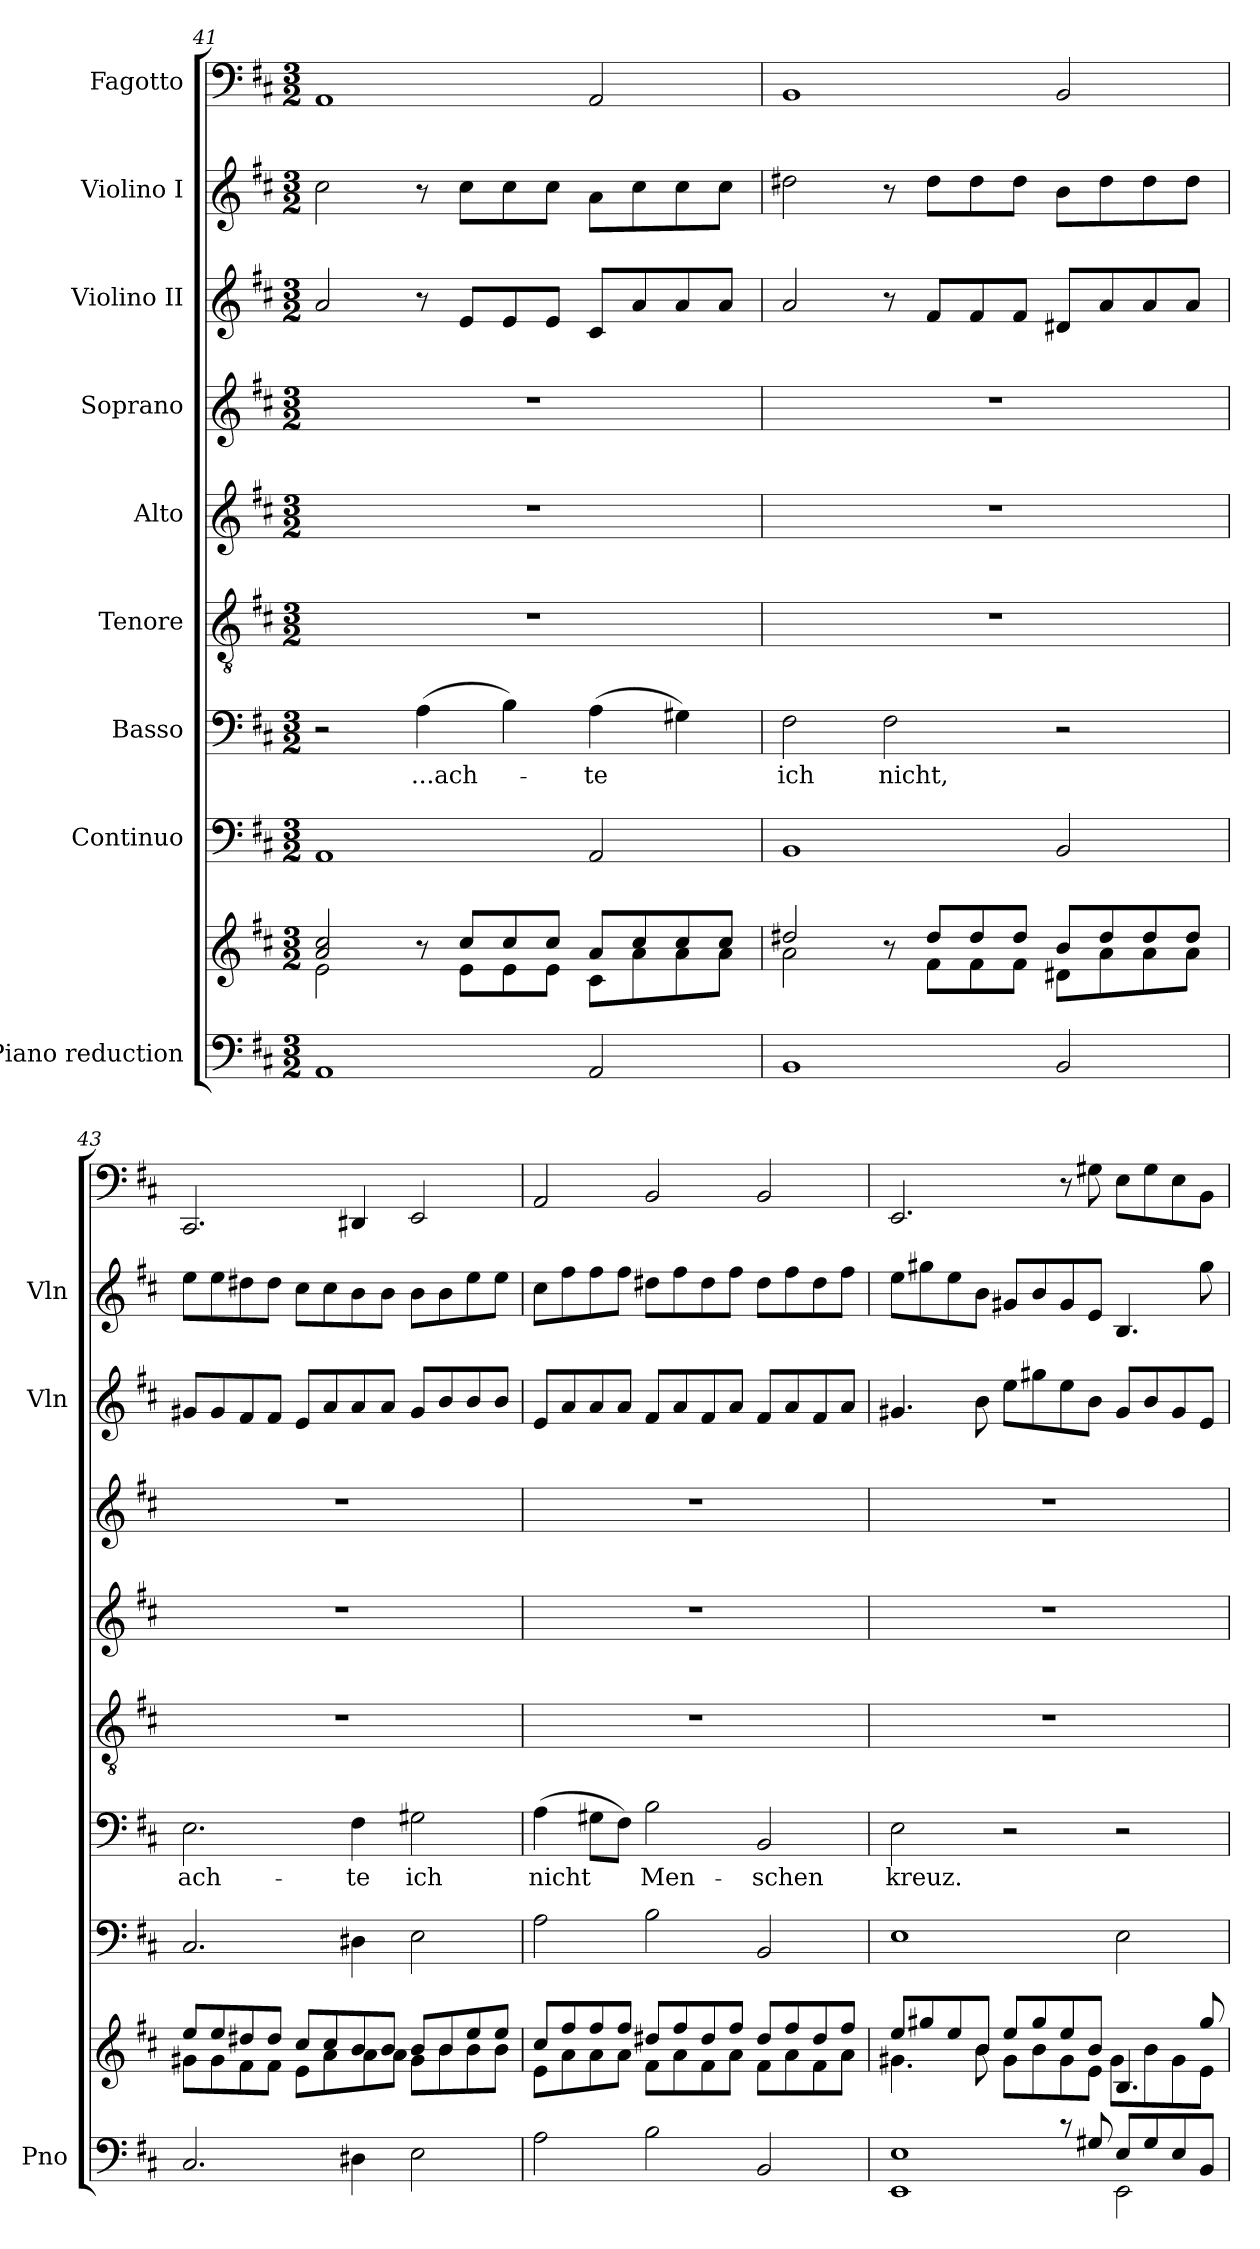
**kern	**kern	**kern	**kern	**text	**kern	**kern	**kern	**kern	**kern	**kern
*part9	*part9	*part8	*part7	*part7	*part6	*part5	*part4	*part3	*part2	*part1
*staff10	*staff9	*staff8	*staff7	*staff7	*staff6	*staff5	*staff4	*staff3	*staff2	*staff1
*I"Piano reduction	*	*I"Continuo	*I"Basso	*	*I"Tenore	*I"Alto	*I"Soprano	*I"Violino II	*I"Violino I	*I"Fagotto
*I'Pno	*	*	*	*	*	*	*	*I'Vln	*I'Vln	*
*clefF4	*clefG2	*clefF4	*clefF4	*	*clefGv2	*clefG2	*clefG2	*clefG2	*clefG2	*clefF4
*k[f#c#]	*k[f#c#]	*k[f#c#]	*k[f#c#]	*	*k[f#c#]	*k[f#c#]	*k[f#c#]	*k[f#c#]	*k[f#c#]	*k[f#c#]
*M3/2	*M3/2	*M3/2	*M3/2	*	*M3/2	*M3/2	*M3/2	*M3/2	*M3/2	*M3/2
=41	=41	=41	=41	=41	=41	=41	=41	=41	=41	=41
*	*^	*	*	*	*	*	*	*	*	*
1AA	2a/ 2cc#/	2e!\	1AA	2r	.	1.r	1.r	1.r	2a/	2cc#\	1AA
!	!	!	!	!	!LO:LY:b	!	!	!	!	!	!
.	8r	8ryy	.	(4A\	...ach-	.	.	.	8r	8r	.
.	8cc#/L	8e\L	.	.	.	.	.	.	8e/L	8cc#\L	.
.	8cc#/	8e\	.	4B\)	.	.	.	.	8e/	8cc#\	.
.	8cc#/J	8e\J	.	.	.	.	.	.	8e/J	8cc#\J	.
!	!	!	!	!	!LO:LY:b	!	!	!	!	!	!
2AA/	8a/L	8c#\L	2AA/	(4A\	-te	.	.	.	8c#/L	8a\L	2AA/
.	8cc#/	8a\	.	.	.	.	.	.	8a/	8cc#\	.
.	8cc#/	8a\	.	4G#X\)	.	.	.	.	8a/	8cc#\	.
.	8cc#/J	8a\J	.	.	.	.	.	.	8a/J	8cc#\J	.
!!LO:PB:g=z
=42	=42	=42	=42	=42	=42	=42	=42	=42	=42	=42	=42
!	!	!	!	!	!LO:LY:b	!	!	!	!	!	!
1BB	2dd#X/	2a\	1BB	2F#\	ich	1.r	1.r	1.r	2a/	2dd#X\	1BB
!	!	!	!	!	!LO:LY:b	!	!	!	!	!	!
.	8r	8ryy	.	2F#\	nicht,	.	.	.	8r	8r	.
.	8dd#/L	8f#\L	.	.	.	.	.	.	8f#/L	8dd#\L	.
.	8dd#/	8f#\	.	.	.	.	.	.	8f#/	8dd#\	.
.	8dd#/J	8f#\J	.	.	.	.	.	.	8f#/J	8dd#\J	.
2BB/	8b/L	8d#X\L	2BB/	2r	.	.	.	.	8d#X/L	8b\L	2BB/
.	8dd#/	8a\	.	.	.	.	.	.	8a/	8dd#\	.
.	8dd#/	8a\	.	.	.	.	.	.	8a/	8dd#\	.
.	8dd#/J	8a\J	.	.	.	.	.	.	8a/J	8dd#\J	.
=43	=43	=43	=43	=43	=43	=43	=43	=43	=43	=43	=43
!	!	!	!	!	!LO:LY:b	!	!	!	!	!	!
2.C#/	8ee/L	8g#X\L	2.C#/	2.E\	ach-	1.r	1.r	1.r	8g#X/L	8ee\L	2.CC#/
.	8ee/	8g#\	.	.	.	.	.	.	8g#/	8ee\	.
.	8dd#X/	8f#\	.	.	.	.	.	.	8f#/	8dd#X\	.
.	8dd#/J	8f#\J	.	.	.	.	.	.	8f#/J	8dd#\J	.
.	8cc#/L	8e\L	.	.	.	.	.	.	8e/L	8cc#\L	.
.	8cc#/	8a\	.	.	.	.	.	.	8a/	8cc#\	.
!	!	!	!	!	!LO:LY:b	!	!	!	!	!	!
4D#X\	8b/	8a\	4D#X\	4F#\	-te	.	.	.	8a/	8b\	4DD#X/
.	8b/J	8a\J	.	.	.	.	.	.	8a/J	8b\J	.
!	!	!	!	!	!LO:LY:b	!	!	!	!	!	!
2E\	8b/L	8g#\L	2E\	2G#X\	ich	.	.	.	8g#/L	8b\L	2EE/
.	8b/	8b\	.	.	.	.	.	.	8b/	8b\	.
.	8ee/	8b\	.	.	.	.	.	.	8b/	8ee\	.
.	8ee/J	8b\J	.	.	.	.	.	.	8b/J	8ee\J	.
=44	=44	=44	=44	=44	=44	=44	=44	=44	=44	=44	=44
!	!	!	!	!	!LO:LY:b	!	!	!	!	!	!
2A\	8cc#/L	8e\L	2A\	(4A\	nicht	1.r	1.r	1.r	8e/L	8cc#\L	2AA/
.	8ff#/	8a\	.	.	.	.	.	.	8a/	8ff#\	.
.	8ff#/	8a\	.	8G#X\L	.	.	.	.	8a/	8ff#\	.
.	8ff#/J	8a\J	.	8F#\J)	.	.	.	.	8a/J	8ff#\J	.
!	!	!	!	!	!LO:LY:b	!	!	!	!	!	!
2B\	8dd#X/L	8f#\L	2B\	2B\	Men-	.	.	.	8f#/L	8dd#X\L	2BB/
.	8ff#/	8a\	.	.	.	.	.	.	8a/	8ff#\	.
.	8dd#/	8f#\	.	.	.	.	.	.	8f#/	8dd#\	.
.	8ff#/J	8a\J	.	.	.	.	.	.	8a/J	8ff#\J	.
!	!	!	!	!	!LO:LY:b	!	!	!	!	!	!
2BB/	8dd#/L	8f#\L	2BB/	2BB/	-schen	.	.	.	8f#/L	8dd#\L	2BB/
.	8ff#/	8a\	.	.	.	.	.	.	8a/	8ff#\	.
.	8dd#/	8f#\	.	.	.	.	.	.	8f#/	8dd#\	.
.	8ff#/J	8a\J	.	.	.	.	.	.	8a/J	8ff#\J	.
=45	=45	=45	=45	=45	=45	=45	=45	=45	=45	=45	=45
*^	*	*	*	*	*	*	*	*	*	*	*
!	!	!	!	!	!	!LO:LY:b	!	!	!	!	!	!
2.ryy	1EE 1E	8ee/L	4.g#X\	1E	2E\	kreuz.	1.r	1.r	1.r	4.g#X/	8ee\L	2.EE/
.	.	8gg#X/	.	.	.	.	.	.	.	.	8gg#X\	.
.	.	8ee/	.	.	.	.	.	.	.	.	8ee\	.
.	.	8b/J	8b\	.	.	.	.	.	.	8b\	8b\J	.
.	.	8ee/L	8g#\L	.	2r	.	.	.	.	8ee\L	8g#X/L	.
.	.	8gg#/	8b\	.	.	.	.	.	.	8gg#X\	8b/	.
8r	.	8ee/	8g#\	.	.	.	.	.	.	8ee\	8g#/	8r
8G#X!/	.	8b/J	8e\J	.	.	.	.	.	.	8b\J	8e/J	8G#X\
8E!/L	2EE\	4.B/	8g#\L	2E\	2r	.	.	.	.	8g#/L	4.B/	8E\L
8G#!/	.	.	8b\	.	.	.	.	.	.	8b/	.	8G#\
8E!/	.	.	8g#\	.	.	.	.	.	.	8g#/	.	8E\
8BB!/J	.	8gg#/	8e\J	.	.	.	.	.	.	8e/J	8gg#\	8BB\J
*v	*v	*	*	*	*	*	*	*	*	*	*	*
*	*v	*v	*	*	*	*	*	*	*	*	*
=	=	=	=	=	=	=	=	=	=	=
*-	*-	*-	*-	*-	*-	*-	*-	*-	*-	*-
